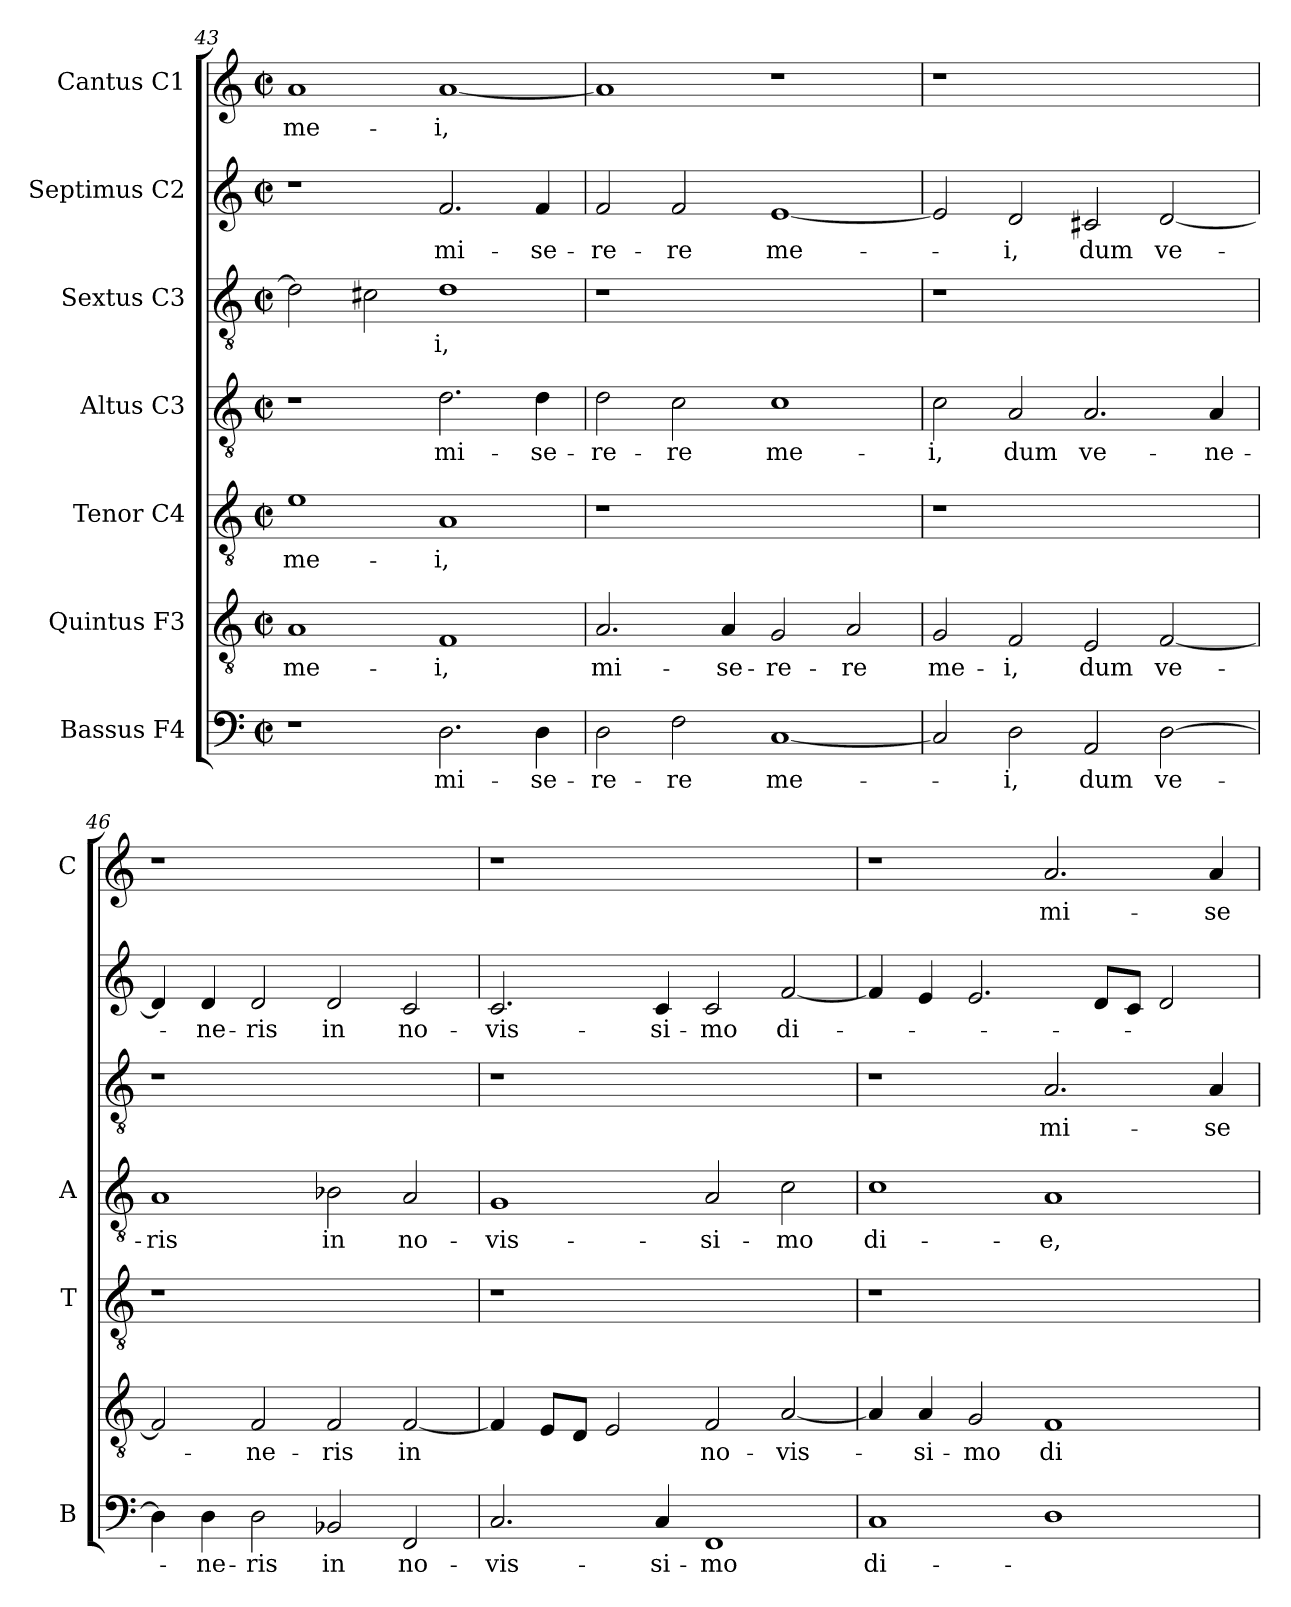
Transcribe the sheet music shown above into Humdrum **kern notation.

**kern	**text	**kern	**text	**kern	**text	**kern	**text	**kern	**text	**kern	**text	**kern	**text
*part7	*part7	*part6	*part6	*part5	*part5	*part4	*part4	*part3	*part3	*part2	*part2	*part1	*part1
*staff7	*staff7	*staff6	*staff6	*staff5	*staff5	*staff4	*staff4	*staff3	*staff3	*staff2	*staff2	*staff1	*staff1
*I"Bassus F4	*	*I"Quintus F3	*	*I"Tenor C4	*	*I"Altus C3	*	*I"Sextus C3	*	*I"Septimus C2	*	*I"Cantus C1	*
*I'B	*	*	*	*I'T	*	*I'A	*	*	*	*	*	*I'C	*
!!LO:LB:g=z
*clefF4	*	*clefGv2	*	*clefGv2	*	*clefGv2	*	*clefGv2	*	*clefG2	*	*clefG2	*
*k[]	*	*k[]	*	*k[]	*	*k[]	*	*k[]	*	*k[]	*	*k[]	*
*C:	*	*C:	*	*C:	*	*C:	*	*C:	*	*C:	*	*C:	*
*M2/2	*	*M2/2	*	*M2/2	*	*M2/2	*	*M2/2	*	*M2/2	*	*M2/2	*
*met(c|)	*	*met(c|)	*	*met(c|)	*	*met(c|)	*	*met(c|)	*	*met(c|)	*	*met(c|)	*
=43	=43	=43	=43	=43	=43	=43	=43	=43	=43	=43	=43	=43	=43
!	!	!	!LO:LY:b	!	!LO:LY:b	!	!	!	!	!	!	!	!LO:LY:b
1r	.	1A	me-	1e	me-	1r	.	2d\]	.	1r	.	1a	me-
.	.	.	.	.	.	.	.	2c#\	.	.	.	.	.
!	!LO:LY:b	!	!LO:LY:b	!	!LO:LY:b	!	!LO:LY:b	!	!LO:LY:b	!	!LO:LY:b	!	!LO:LY:b
2.D\	mi-	1F	-i,	1A	-i,	2.d\	mi-	1d	-i,	2.f/	mi-	[1a	-i,
!	!LO:LY:b	!	!	!	!	!	!LO:LY:b	!	!	!	!LO:LY:b	!	!
4D\	-se-	.	.	.	.	4d\	-se-	.	.	4f/	-se-	.	.
=44	=44	=44	=44	=44	=44	=44	=44	=44	=44	=44	=44	=44	=44
!	!LO:LY:b	!	!LO:LY:b	!	!	!	!LO:LY:b	!	!	!	!LO:LY:b	!	!
2D\	-re-	2.A/	mi-	1r	.	2d\	-re-	1r	.	2f/	-re-	1a]	.
!	!LO:LY:b	!	!	!	!	!	!LO:LY:b	!	!	!	!LO:LY:b	!	!
2F\	-re	.	.	.	.	2c\	-re	.	.	2f/	-re	.	.
!	!	!	!LO:LY:b	!	!	!	!	!	!	!	!	!	!
.	.	4A/	-se-	.	.	.	.	.	.	.	.	.	.
!	!LO:LY:b	!	!LO:LY:b	!	!	!	!LO:LY:b	!	!	!	!LO:LY:b	!	!
[1C	me-	2G/	-re-	1ryy	.	1c	me-	1ryy	.	[1e	me-	1r	.
!	!	!	!LO:LY:b	!	!	!	!	!	!	!	!	!	!
.	.	2A/	-re	.	.	.	.	.	.	.	.	.	.
=45	=45	=45	=45	=45	=45	=45	=45	=45	=45	=45	=45	=45	=45
!	!	!	!LO:LY:b	!	!	!	!LO:LY:b	!	!	!	!	!	!
2C/]	.	2G/	me-	1r	.	2c\	-i,	1r	.	2e/]	.	1r	.
!	!LO:LY:b	!	!LO:LY:b	!	!	!	!LO:LY:b	!	!	!	!LO:LY:b	!	!
2D\	-i,	2F/	-i,	.	.	2A/	dum	.	.	2d/	-i,	.	.
!	!LO:LY:b	!	!LO:LY:b	!	!	!	!LO:LY:b	!	!	!	!LO:LY:b	!	!
2AA/	dum	2E/	dum	1ryy	.	2.A/	ve-	1ryy	.	2c#X/	dum	1ryy	.
!	!LO:LY:b	!	!LO:LY:b	!	!	!	!	!	!	!	!LO:LY:b	!	!
[2D\	ve-	[2F/	ve-	.	.	.	.	.	.	[2d/	ve-	.	.
!	!	!	!	!	!	!	!LO:LY:b	!	!	!	!	!	!
.	.	.	.	.	.	4A/	-ne-	.	.	.	.	.	.
=46	=46	=46	=46	=46	=46	=46	=46	=46	=46	=46	=46	=46	=46
!	!	!	!	!	!	!	!LO:LY:b	!	!	!	!	!	!
4D\]	.	2F/]	.	1r	.	1A	-ris	1r	.	4d/]	.	1r	.
!	!LO:LY:b	!	!	!	!	!	!	!	!	!	!LO:LY:b	!	!
4D\	-ne-	.	.	.	.	.	.	.	.	4d/	-ne-	.	.
!	!LO:LY:b	!	!LO:LY:b	!	!	!	!	!	!	!	!LO:LY:b	!	!
2D\	-ris	2F/	-ne-	.	.	.	.	.	.	2d/	-ris	.	.
!	!LO:LY:b	!	!LO:LY:b	!	!	!	!LO:LY:b	!	!	!	!LO:LY:b	!	!
2BB-X/	in	2F/	-ris	1ryy	.	2B-X\	in	1ryy	.	2d/	in	1ryy	.
!	!LO:LY:b	!	!LO:LY:b	!	!	!	!LO:LY:b	!	!	!	!LO:LY:b	!	!
2FF/	no-	[2F/	in	.	.	2A/	no-	.	.	2c/	no-	.	.
=47	=47	=47	=47	=47	=47	=47	=47	=47	=47	=47	=47	=47	=47
!	!LO:LY:b	!	!	!	!	!	!LO:LY:b	!	!	!	!LO:LY:b	!	!
2.C/	-vis-	4F/]	.	1r	.	1G	-vis-	1r	.	2.c/	-vis-	1r	.
.	.	8E/L	.	.	.	.	.	.	.	.	.	.	.
.	.	8D/J	.	.	.	.	.	.	.	.	.	.	.
.	.	2E/	.	.	.	.	.	.	.	.	.	.	.
!	!LO:LY:b	!	!	!	!	!	!	!	!	!	!LO:LY:b	!	!
4C/	-si-	.	.	.	.	.	.	.	.	4c/	-si-	.	.
!	!LO:LY:b	!	!LO:LY:b	!	!	!	!LO:LY:b	!	!	!	!LO:LY:b	!	!
1FF	-mo	2F/	no-	1ryy	.	2A/	-si-	1ryy	.	2c/	-mo	1ryy	.
!	!	!	!LO:LY:b	!	!	!	!LO:LY:b	!	!	!	!LO:LY:b	!	!
.	.	[2A/	-vis-	.	.	2c\	-mo	.	.	[2f/	di-	.	.
!!LO:PB:g=z
=48	=48	=48	=48	=48	=48	=48	=48	=48	=48	=48	=48	=48	=48
!	!LO:LY:b	!	!	!	!	!	!LO:LY:b	!	!	!	!	!	!
1C	di-	4A/]	.	1r	.	1c	di-	1r	.	4f/]	.	1r	.
!	!	!	!LO:LY:b	!	!	!	!	!	!	!	!	!	!
.	.	4A/	-si-	.	.	.	.	.	.	4e/	.	.	.
!	!	!	!LO:LY:b	!	!	!	!	!	!	!	!	!	!
.	.	2G/	-mo	.	.	.	.	.	.	2.e/	.	.	.
!	!	!	!LO:LY:b	!	!	!	!LO:LY:b	!	!LO:LY:b	!	!	!	!LO:LY:b
1D	.	1F	di-	1ryy	.	1A	-e,	2.A/	mi-	.	.	2.a/	mi-
.	.	.	.	.	.	.	.	.	.	8d/L	.	.	.
.	.	.	.	.	.	.	.	.	.	8c/J	.	.	.
.	.	.	.	.	.	.	.	.	.	2d/	.	.	.
!	!	!	!	!	!	!	!	!	!LO:LY:b	!	!	!	!LO:LY:b
.	.	.	.	.	.	.	.	4A/	-se-	.	.	4a/	-se-
=	=	=	=	=	=	=	=	=	=	=	=	=	=
*-	*-	*-	*-	*-	*-	*-	*-	*-	*-	*-	*-	*-	*-
